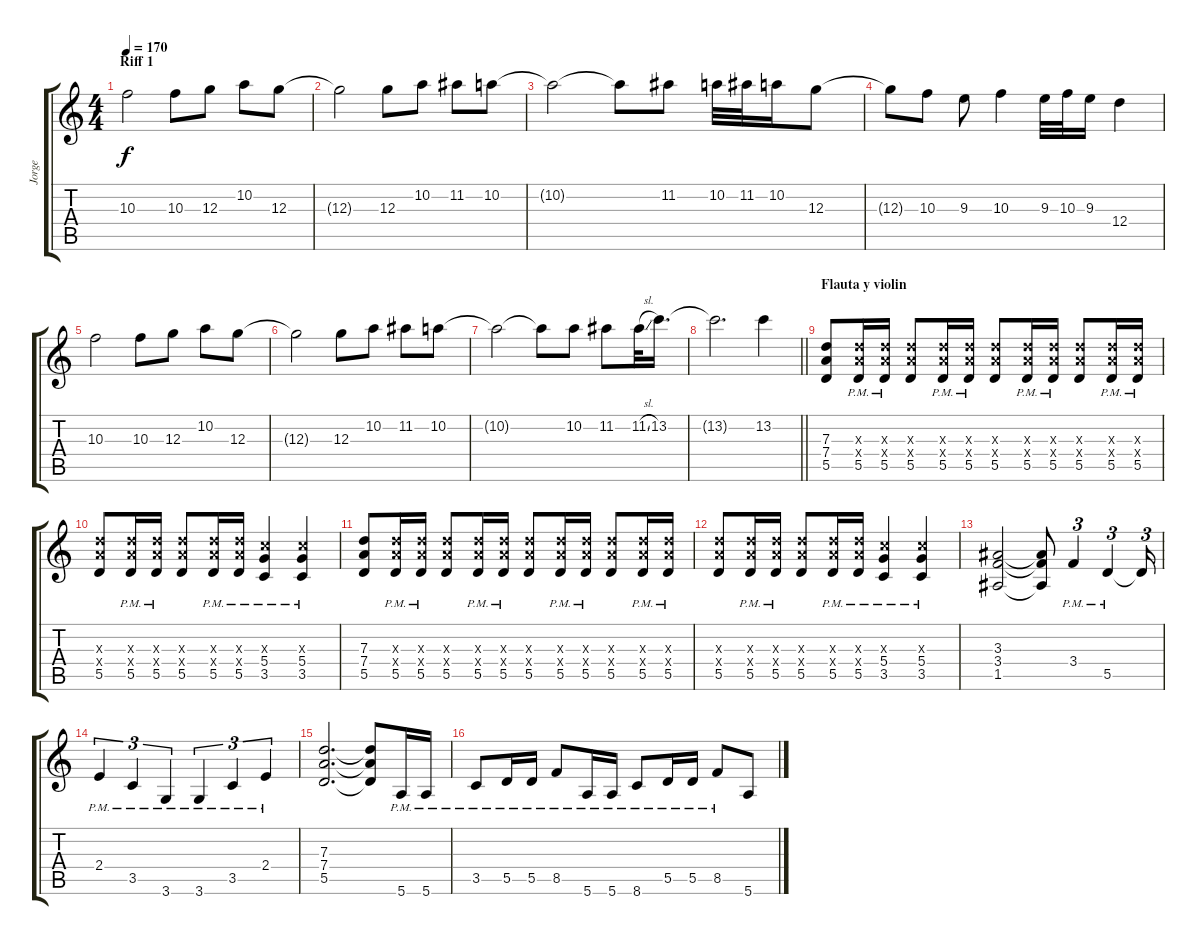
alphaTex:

\track ("Jorge" "Jorge") {instrument distortionguitar}
\staff {score tabs}
\tuning (E4 B3 G3 D3 A2 E2) {hide}
\ts (4 4)
\section ("" "Riff 1")
\tempo 170
\clef g2
\ks c
10.3.2{dy f} 10.3.8 12.3.8 10.2.8 12.3.8 |
12.3{t}.2 12.3.8 10.2.8 11.2.8 10.2.8 |
10.2{t}.2 10.2{t}.8 11.2.8 10.2.32 11.2.32 10.2.16 12.3.8 |
12.3{t}.8 10.3.8 9.3.8 10.3.4 9.3.32 10.3.32 9.3.16 12.4.4 |
10.3.2 10.3.8 12.3.8 10.2.8 12.3.8 |
12.3{t}.2 12.3.8 10.2.8 11.2.8 10.2.8 |
10.2{t}.2 10.2{t}.8 10.2.8 11.2.8 11.2{sl}.32 13.2.16{d} |
\barLineRight lightlight
13.2{t}.2{d} 13.2.4 |
\section ("" "Flauta y violin")
(7.3 7.4 5.5).8 (7.3{x} 7.4{x} 5.5{pm}).16 (7.3{x} 7.4{x} 5.5{pm}).16 (7.3{x} 7.4{x} 5.5).8 (7.3{x} 7.4{x} 5.5{pm}).16 (7.3{x} 7.4{x} 5.5{pm}).16 (7.3{x} 7.4{x} 5.5).8 (7.3{x} 7.4{x} 5.5{pm}).16 (7.3{x} 7.4{x} 5.5{pm}).16 (7.3{x} 7.4{x} 5.5).8 (7.3{x} 7.4{x} 5.5{pm}).16 (7.3{x} 7.4{x} 5.5{pm}).16 |
(7.3{x} 7.4{x} 5.5).8 (7.3{x} 7.4{x} 5.5{pm}).16 (7.3{x} 7.4{x} 5.5{pm}).16 (7.3{x} 7.4{x} 5.5).8 (7.3{x} 7.4{x} 5.5{pm}).16 (7.3{x} 7.4{x} 5.5{pm}).16 (5.3{x} 5.4{pm} 3.5{pm}).4 (5.3{x} 5.4{pm} 3.5{pm}).4 |
(7.3 7.4 5.5).8 (7.3{x} 7.4{x} 5.5{pm}).16 (7.3{x} 7.4{x} 5.5{pm}).16 (7.3{x} 7.4{x} 5.5).8 (7.3{x} 7.4{x} 5.5{pm}).16 (7.3{x} 7.4{x} 5.5{pm}).16 (7.3{x} 7.4{x} 5.5).8 (7.3{x} 7.4{x} 5.5{pm}).16 (7.3{x} 7.4{x} 5.5{pm}).16 (7.3{x} 7.4{x} 5.5).8 (7.3{x} 7.4{x} 5.5{pm}).16 (7.3{x} 7.4{x} 5.5{pm}).16 |
(7.3{x} 7.4{x} 5.5).8 (7.3{x} 7.4{x} 5.5{pm}).16 (7.3{x} 7.4{x} 5.5{pm}).16 (7.3{x} 7.4{x} 5.5).8 (7.3{x} 7.4{x} 5.5{pm}).16 (7.3{x} 7.4{x} 5.5{pm}).16 (5.3{x} 5.4{pm} 3.5{pm}).4 (5.3{x} 5.4{pm} 3.5{pm}).4 |
(3.3 3.4 1.5).2 (3.3{t} 3.4{t} 1.5{t}).8 3.4{pm}.4{tu (3 2)} 5.5{pm}.4{tu (3 2)} 5.5{t}.16{tu (3 2)} |
2.4{pm}.4{tu (3 2)} 3.5{pm}.4{tu (3 2)} 3.6{pm}.4{tu (3 2)} 3.6{pm}.4{tu (3 2)} 3.5{pm}.4{tu (3 2)} 2.4{pm}.4{tu (3 2)} |
(7.3 7.4 5.5).2{d} (7.3{t} 7.4{t} 5.5{t}).8 5.6{pm}.16 5.6{pm}.16 |
3.5{pm}.8 5.5{pm}.16 5.5{pm}.16 8.5{pm}.8 5.6{pm}.16 5.6{pm}.16 8.6{pm}.8 5.5{pm}.16 5.5{pm}.16 8.5{pm}.8 5.6.8
